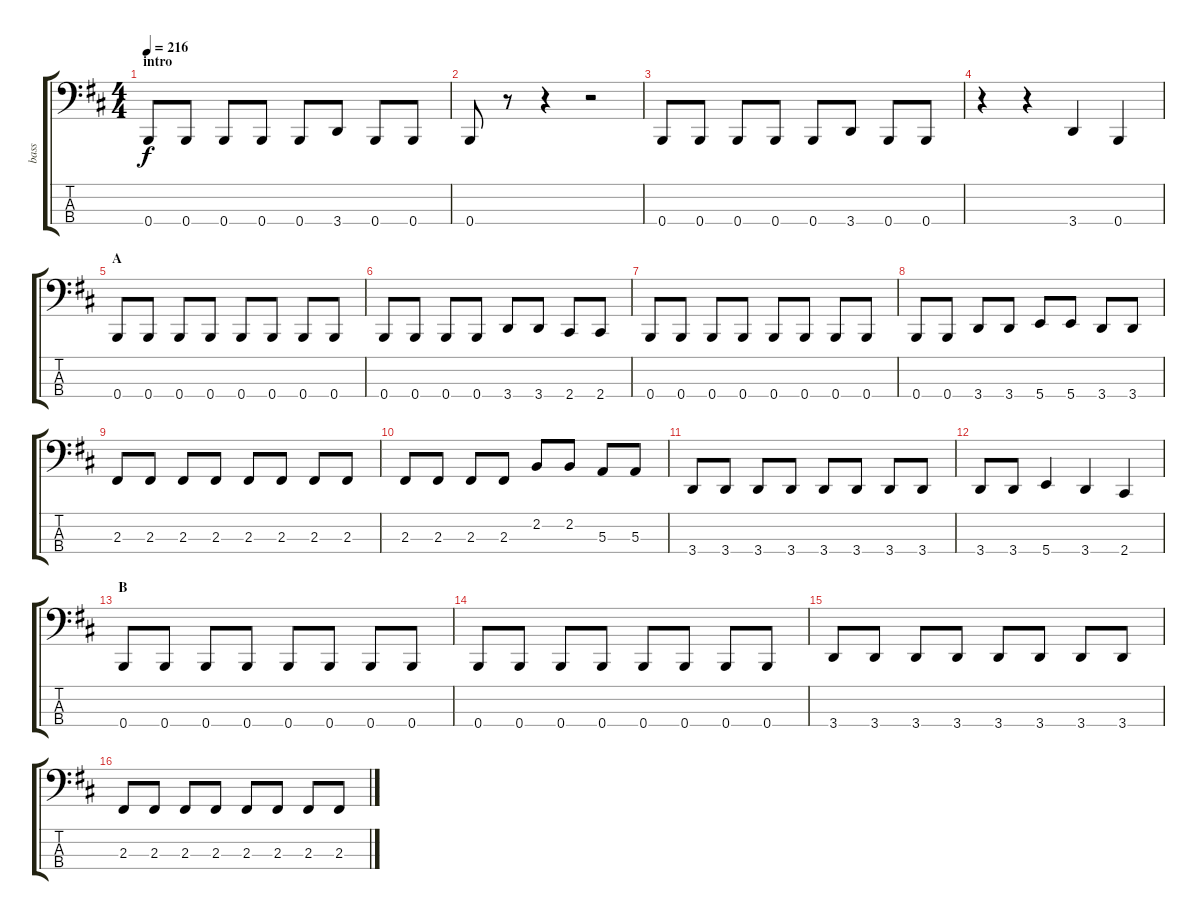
\track ("bass" "bass") {instrument electricbassfinger}
\staff {score tabs}
\tuning (D2 A1 E1 B0) {hide}
\ts (4 4)
\section ("" "intro")
\tempo 216
\clef f4
\ks d
0.4.8{dy f instrument electricbassfinger} 0.4.8 0.4.8 0.4.8 0.4.8 3.4.8 0.4.8 0.4.8 |
0.4.8 r.8 r.4 r.2 |
0.4.8 0.4.8 0.4.8 0.4.8 0.4.8 3.4.8 0.4.8 0.4.8 |
r.4 r.4 3.4.4 0.4.4 |
\section ("" "A")
0.4.8 0.4.8 0.4.8 0.4.8 0.4.8 0.4.8 0.4.8 0.4.8 |
0.4.8 0.4.8 0.4.8 0.4.8 3.4.8 3.4.8 2.4.8 2.4.8 |
0.4.8 0.4.8 0.4.8 0.4.8 0.4.8 0.4.8 0.4.8 0.4.8 |
0.4.8 0.4.8 3.4.8 3.4.8 5.4.8 5.4.8 3.4.8 3.4.8 |
2.3.8 2.3.8 2.3.8 2.3.8 2.3.8 2.3.8 2.3.8 2.3.8 |
2.3.8 2.3.8 2.3.8 2.3.8 2.2.8 2.2.8 5.3.8 5.3.8 |
3.4.8 3.4.8 3.4.8 3.4.8 3.4.8 3.4.8 3.4.8 3.4.8 |
3.4.8 3.4.8 5.4.4 3.4.4 2.4.4 |
\section ("" "B")
0.4.8 0.4.8 0.4.8 0.4.8 0.4.8 0.4.8 0.4.8 0.4.8 |
0.4.8 0.4.8 0.4.8 0.4.8 0.4.8 0.4.8 0.4.8 0.4.8 |
3.4.8 3.4.8 3.4.8 3.4.8 3.4.8 3.4.8 3.4.8 3.4.8 |
2.3.8 2.3.8 2.3.8 2.3.8 2.3.8 2.3.8 2.3.8 2.3.8
